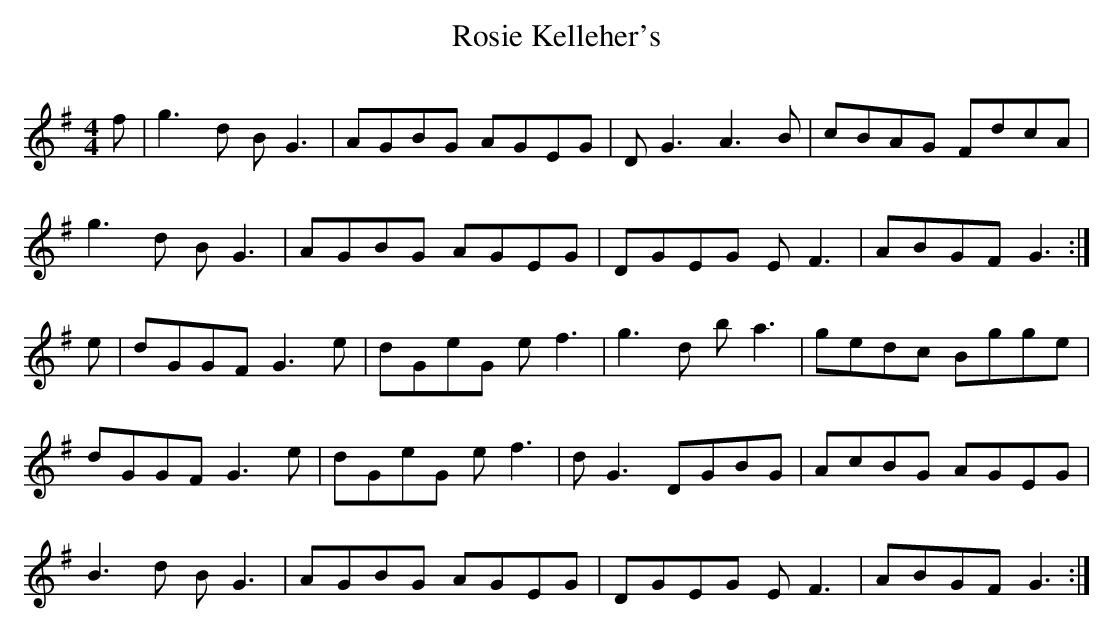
X:1
T: Rosie Kelleher's
Q: 350
M: 4/4
L: 1/8
K: G
f | g3 d B G3 | AGBG AGEG | D G3 A3 B | cBAG FdcA |
g3 d B G3 | AGBG AGEG | DGEG E F3 | ABGF G3 :|
e | dGGF G3 e | dGeG e f3 | g3 d b a3 | gedc Bgge |
dGGF G3 e | dGeG e f3 | d G3 DGBG | AcBG AGEG |
B3 d B G3 | AGBG AGEG | DGEG E F3 | ABGF G3 :|
